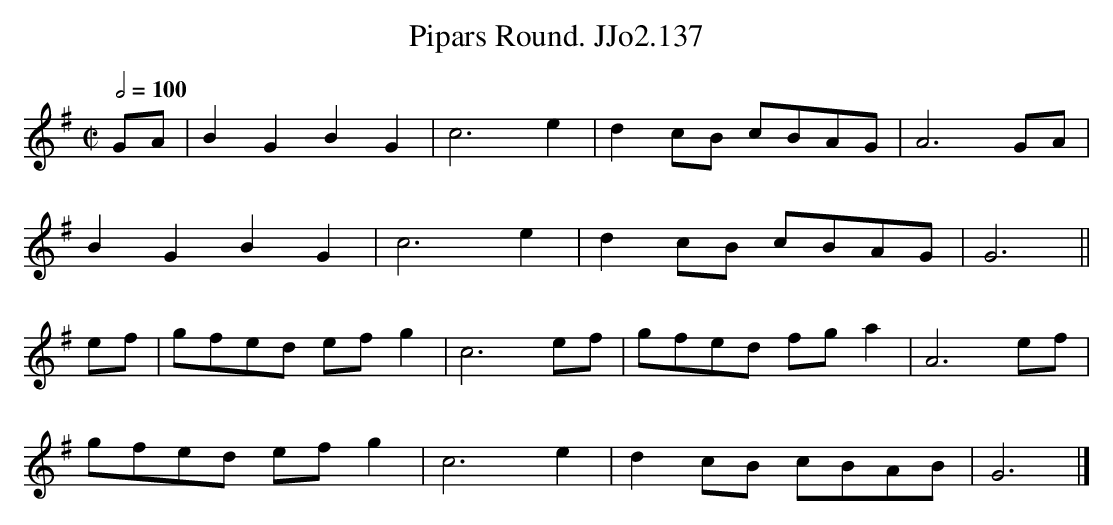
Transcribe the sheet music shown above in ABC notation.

X:1
T:Pipars Round. JJo2.137
M:C|
L:1/4
Q:1/2=100
K:G
G/A/ | BG BG | c3 e | dc/B/ c/B/A/G/ | A3 G/A/ |
BG BG | c3 e | dc/B/ c/B/A/G/ | G3 ||
e/f/ |g/f/e/d/ e/f/g | c3 e/f/ | g/f/e/d/ f/g/a | A3 e/f/ |
g/f/e/d/ e/f/g | c3 e | dc/B/ c/B/A/B/ | G3 |]
